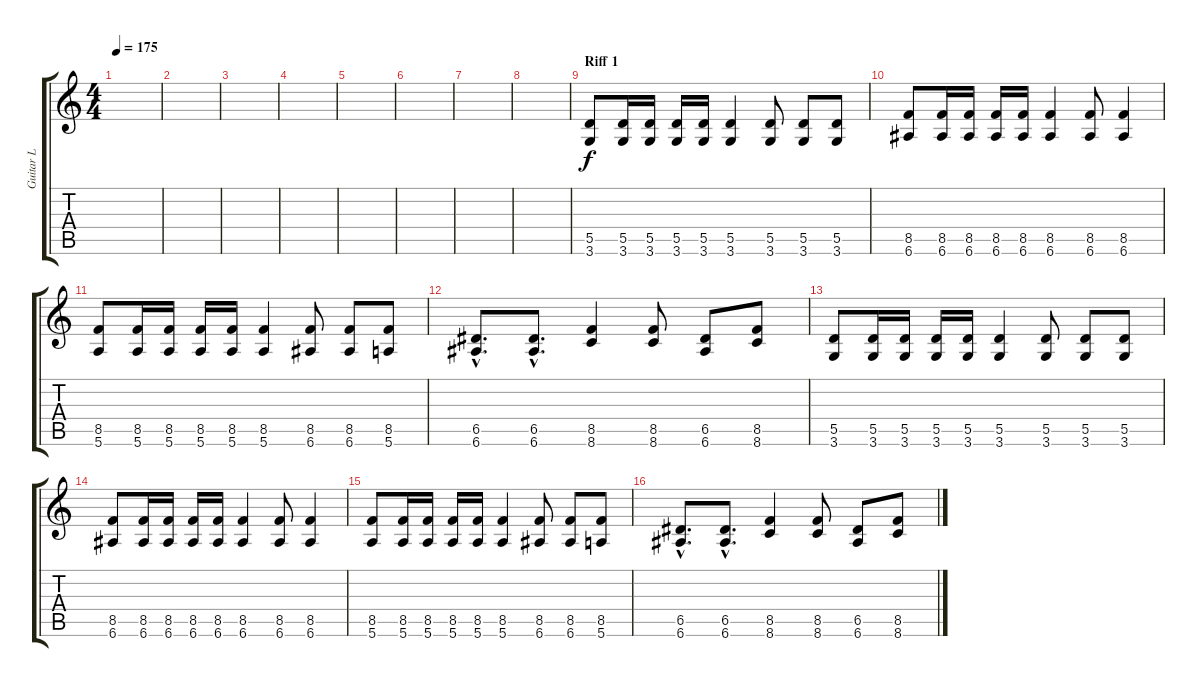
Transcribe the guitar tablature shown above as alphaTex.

\track ("Guitar L" "Guitar L") {instrument distortionguitar}
\staff {score tabs}
\tuning (E4 B3 G3 D3 A2 E2) {hide}
\ts (4 4)
\tempo 175
\clef g2
\ks c
|
|
|
|
|
|
|
|
\section ("" "Riff 1")
(5.5 3.6).8 (5.5 3.6).16 (5.5 3.6).16 (5.5 3.6).16 (5.5 3.6).16 (5.5 3.6).4 (5.5 3.6).8 (5.5 3.6).8 (5.5 3.6).8 |
(8.5 6.6).8 (8.5 6.6).16 (8.5 6.6).16 (8.5 6.6).16 (8.5 6.6).16 (8.5 6.6).4 (8.5 6.6).8 (8.5 6.6).4 |
(8.5 5.6).8 (8.5 5.6).16 (8.5 5.6).16 (8.5 5.6).16 (8.5 5.6).16 (8.5 5.6).4 (8.5 6.6).8 (8.5 6.6).8 (8.5 5.6).8 |
(6.5{hac} 6.6{hac}).8{d} (6.5{hac} 6.6{hac}).8{d} (8.5 8.6).4 (8.5 8.6).8 (6.5 6.6).8 (8.5 8.6).8 |
(5.5 3.6).8 (5.5 3.6).16 (5.5 3.6).16 (5.5 3.6).16 (5.5 3.6).16 (5.5 3.6).4 (5.5 3.6).8 (5.5 3.6).8 (5.5 3.6).8 |
(8.5 6.6).8 (8.5 6.6).16 (8.5 6.6).16 (8.5 6.6).16 (8.5 6.6).16 (8.5 6.6).4 (8.5 6.6).8 (8.5 6.6).4 |
(8.5 5.6).8 (8.5 5.6).16 (8.5 5.6).16 (8.5 5.6).16 (8.5 5.6).16 (8.5 5.6).4 (8.5 6.6).8 (8.5 6.6).8 (8.5 5.6).8 |
(6.5{hac} 6.6{hac}).8{d} (6.5{hac} 6.6{hac}).8{d} (8.5 8.6).4 (8.5 8.6).8 (6.5 6.6).8 (8.5 8.6).8
